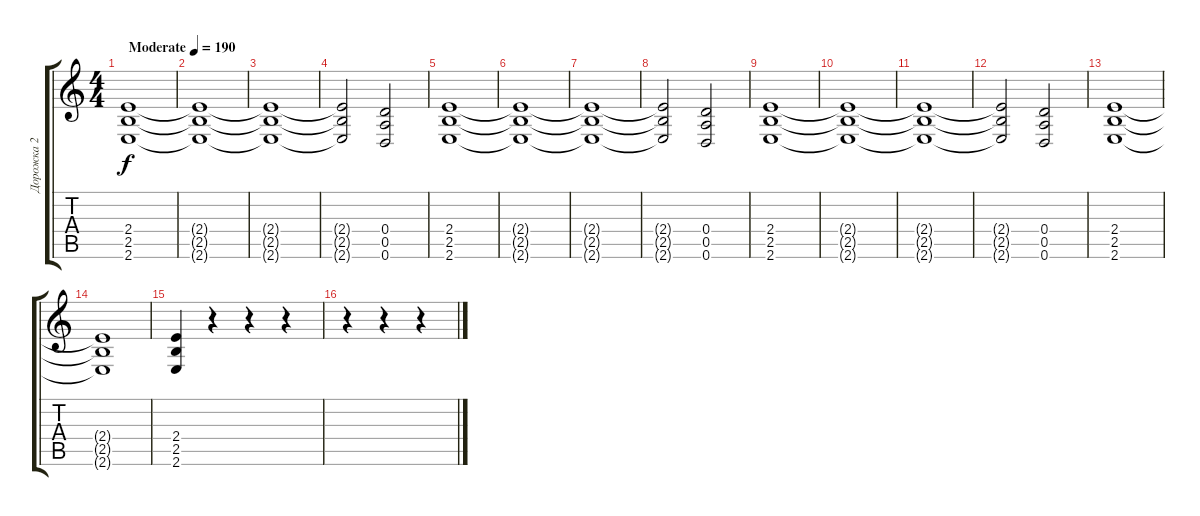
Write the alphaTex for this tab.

\track ("Дорожка 2" "Дорожка 2") {instrument distortionguitar}
\staff {score tabs}
\tuning (E4 B3 G3 D3 A2 D2) {hide}
\ts (4 4)
\tempo (190 "Moderate")
\clef g2
\ks c
(2.4 2.5 2.6).1{dy f instrument distortionguitar} |
(2.4{t} 2.5{t} 2.6{t}).1 |
(2.4{t} 2.5{t} 2.6{t}).1 |
(2.4{t} 2.5{t} 2.6{t}).2 (0.4 0.5 0.6).2 |
(2.4 2.5 2.6).1 |
(2.4{t} 2.5{t} 2.6{t}).1 |
(2.4{t} 2.5{t} 2.6{t}).1 |
(2.4{t} 2.5{t} 2.6{t}).2 (0.4 0.5 0.6).2 |
(2.4 2.5 2.6).1 |
(2.4{t} 2.5{t} 2.6{t}).1 |
(2.4{t} 2.5{t} 2.6{t}).1 |
(2.4{t} 2.5{t} 2.6{t}).2 (0.4 0.5 0.6).2 |
(2.4 2.5 2.6).1 |
(2.4{t} 2.5{t} 2.6{t}).1 |
(2.4 2.5 2.6).4 r.4 r.4 r.4 |
r.4 r.4 r.4
